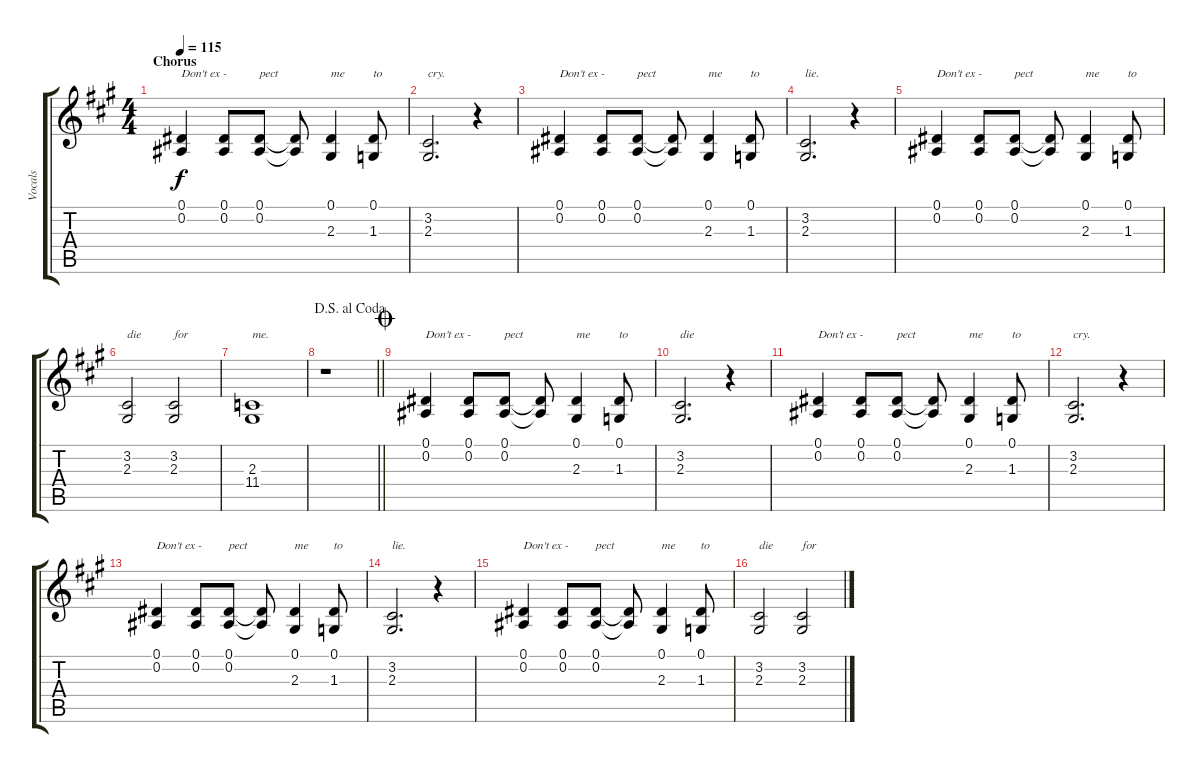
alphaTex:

\track ("Vocals" "Vocals") {instrument lead2sawtooth}
\staff {score tabs}
\tuning (Eb4 Bb3 Gb3 Db3 Ab2 Eb2) {hide}
\ts (4 4)
\section ("" "Chorus")
\tempo 115
\clef g2
\ks a
(0.1 0.2).4{txt "Don't ex -" dy f} (0.1 0.2).8 (0.1 0.2).8{txt "pect"} (0.1{t} 0.2{t}).8 (0.1 2.3).4{txt "me"} (0.1 1.3).8{txt "to"} |
(3.2 2.3).2{d txt "cry."} r.4 |
(0.1 0.2).4{txt "Don't ex -"} (0.1 0.2).8 (0.1 0.2).8{txt "pect"} (0.1{t} 0.2{t}).8 (0.1 2.3).4{txt "me"} (0.1 1.3).8{txt "to"} |
(3.2 2.3).2{d txt "lie."} r.4 |
(0.1 0.2).4{txt "Don't ex -"} (0.1 0.2).8 (0.1 0.2).8{txt "pect"} (0.1{t} 0.2{t}).8 (0.1 2.3).4{txt "me"} (0.1 1.3).8{txt "to"} |
(3.2 2.3).2{txt "die"} (3.2 2.3).2{txt "for"} |
(2.3 11.4).1{txt "me."} |
\jump dalsegnoalcoda
\barLineRight lightlight
r.1 |
\jump coda
(0.1 0.2).4{txt "Don't ex -"} (0.1 0.2).8 (0.1 0.2).8{txt "pect"} (0.1{t} 0.2{t}).8 (0.1 2.3).4{txt "me"} (0.1 1.3).8{txt "to"} |
(3.2 2.3).2{d txt "die"} r.4 |
(0.1 0.2).4{txt "Don't ex -"} (0.1 0.2).8 (0.1 0.2).8{txt "pect"} (0.1{t} 0.2{t}).8 (0.1 2.3).4{txt "me"} (0.1 1.3).8{txt "to"} |
(3.2 2.3).2{d txt "cry."} r.4 |
(0.1 0.2).4{txt "Don't ex -"} (0.1 0.2).8 (0.1 0.2).8{txt "pect"} (0.1{t} 0.2{t}).8 (0.1 2.3).4{txt "me"} (0.1 1.3).8{txt "to"} |
(3.2 2.3).2{d txt "lie."} r.4 |
(0.1 0.2).4{txt "Don't ex -"} (0.1 0.2).8 (0.1 0.2).8{txt "pect"} (0.1{t} 0.2{t}).8 (0.1 2.3).4{txt "me"} (0.1 1.3).8{txt "to"} |
(3.2 2.3).2{txt "die"} (3.2 2.3).2{txt "for"}
